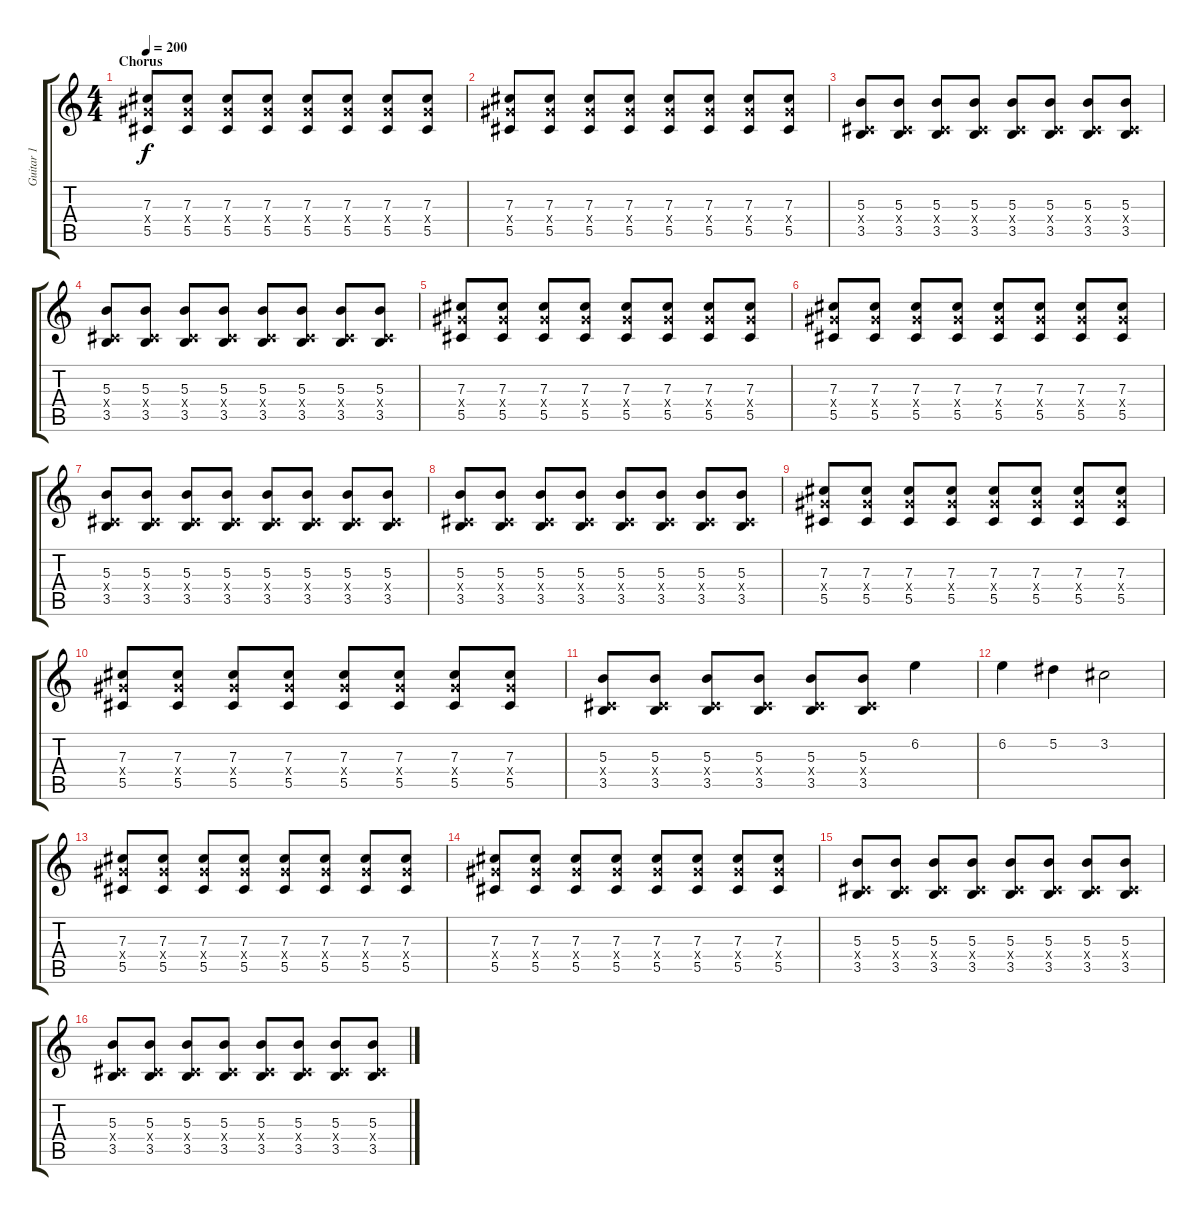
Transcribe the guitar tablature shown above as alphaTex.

\track ("Guitar 1" "Guitar 1") {instrument distortionguitar}
\staff {score tabs}
\tuning (Eb4 Bb3 Gb3 Db3 Ab2 Db2) {hide}
\ts (4 4)
\section ("" "Chorus")
\tempo 200
\clef g2
\ks c
(7.3 7.4{x} 5.5).8{dy f} (7.3 7.4{x} 5.5).8 (7.3 7.4{x} 5.5).8 (7.3 7.4{x} 5.5).8 (7.3 7.4{x} 5.5).8 (7.3 7.4{x} 5.5).8 (7.3 7.4{x} 5.5).8 (7.3 7.4{x} 5.5).8 |
(7.3 7.4{x} 5.5).8 (7.3 7.4{x} 5.5).8 (7.3 7.4{x} 5.5).8 (7.3 7.4{x} 5.5).8 (7.3 7.4{x} 5.5).8 (7.3 7.4{x} 5.5).8 (7.3 7.4{x} 5.5).8 (7.3 7.4{x} 5.5).8 |
(5.3 0.4{x} 3.5).8 (5.3 0.4{x} 3.5).8 (5.3 0.4{x} 3.5).8 (5.3 0.4{x} 3.5).8 (5.3 0.4{x} 3.5).8 (5.3 0.4{x} 3.5).8 (5.3 0.4{x} 3.5).8 (5.3 0.4{x} 3.5).8 |
(5.3 0.4{x} 3.5).8 (5.3 0.4{x} 3.5).8 (5.3 0.4{x} 3.5).8 (5.3 0.4{x} 3.5).8 (5.3 0.4{x} 3.5).8 (5.3 0.4{x} 3.5).8 (5.3 0.4{x} 3.5).8 (5.3 0.4{x} 3.5).8 |
(7.3 7.4{x} 5.5).8 (7.3 7.4{x} 5.5).8 (7.3 7.4{x} 5.5).8 (7.3 7.4{x} 5.5).8 (7.3 7.4{x} 5.5).8 (7.3 7.4{x} 5.5).8 (7.3 7.4{x} 5.5).8 (7.3 7.4{x} 5.5).8 |
(7.3 7.4{x} 5.5).8 (7.3 7.4{x} 5.5).8 (7.3 7.4{x} 5.5).8 (7.3 7.4{x} 5.5).8 (7.3 7.4{x} 5.5).8 (7.3 7.4{x} 5.5).8 (7.3 7.4{x} 5.5).8 (7.3 7.4{x} 5.5).8 |
(5.3 0.4{x} 3.5).8 (5.3 0.4{x} 3.5).8 (5.3 0.4{x} 3.5).8 (5.3 0.4{x} 3.5).8 (5.3 0.4{x} 3.5).8 (5.3 0.4{x} 3.5).8 (5.3 0.4{x} 3.5).8 (5.3 0.4{x} 3.5).8 |
(5.3 0.4{x} 3.5).8 (5.3 0.4{x} 3.5).8 (5.3 0.4{x} 3.5).8 (5.3 0.4{x} 3.5).8 (5.3 0.4{x} 3.5).8 (5.3 0.4{x} 3.5).8 (5.3 0.4{x} 3.5).8 (5.3 0.4{x} 3.5).8 |
(7.3 7.4{x} 5.5).8 (7.3 7.4{x} 5.5).8 (7.3 7.4{x} 5.5).8 (7.3 7.4{x} 5.5).8 (7.3 7.4{x} 5.5).8 (7.3 7.4{x} 5.5).8 (7.3 7.4{x} 5.5).8 (7.3 7.4{x} 5.5).8 |
(7.3 7.4{x} 5.5).8 (7.3 7.4{x} 5.5).8 (7.3 7.4{x} 5.5).8 (7.3 7.4{x} 5.5).8 (7.3 7.4{x} 5.5).8 (7.3 7.4{x} 5.5).8 (7.3 7.4{x} 5.5).8 (7.3 7.4{x} 5.5).8 |
(5.3 0.4{x} 3.5).8 (5.3 0.4{x} 3.5).8 (5.3 0.4{x} 3.5).8 (5.3 0.4{x} 3.5).8 (5.3 0.4{x} 3.5).8 (5.3 0.4{x} 3.5).8 6.2.4 |
6.2.4 5.2.4 3.2.2 |
(7.3 7.4{x} 5.5).8 (7.3 7.4{x} 5.5).8 (7.3 7.4{x} 5.5).8 (7.3 7.4{x} 5.5).8 (7.3 7.4{x} 5.5).8 (7.3 7.4{x} 5.5).8 (7.3 7.4{x} 5.5).8 (7.3 7.4{x} 5.5).8 |
(7.3 7.4{x} 5.5).8 (7.3 7.4{x} 5.5).8 (7.3 7.4{x} 5.5).8 (7.3 7.4{x} 5.5).8 (7.3 7.4{x} 5.5).8 (7.3 7.4{x} 5.5).8 (7.3 7.4{x} 5.5).8 (7.3 7.4{x} 5.5).8 |
(5.3 0.4{x} 3.5).8 (5.3 0.4{x} 3.5).8 (5.3 0.4{x} 3.5).8 (5.3 0.4{x} 3.5).8 (5.3 0.4{x} 3.5).8 (5.3 0.4{x} 3.5).8 (5.3 0.4{x} 3.5).8 (5.3 0.4{x} 3.5).8 |
(5.3 0.4{x} 3.5).8 (5.3 0.4{x} 3.5).8 (5.3 0.4{x} 3.5).8 (5.3 0.4{x} 3.5).8 (5.3 0.4{x} 3.5).8 (5.3 0.4{x} 3.5).8 (5.3 0.4{x} 3.5).8 (5.3 0.4{x} 3.5).8
